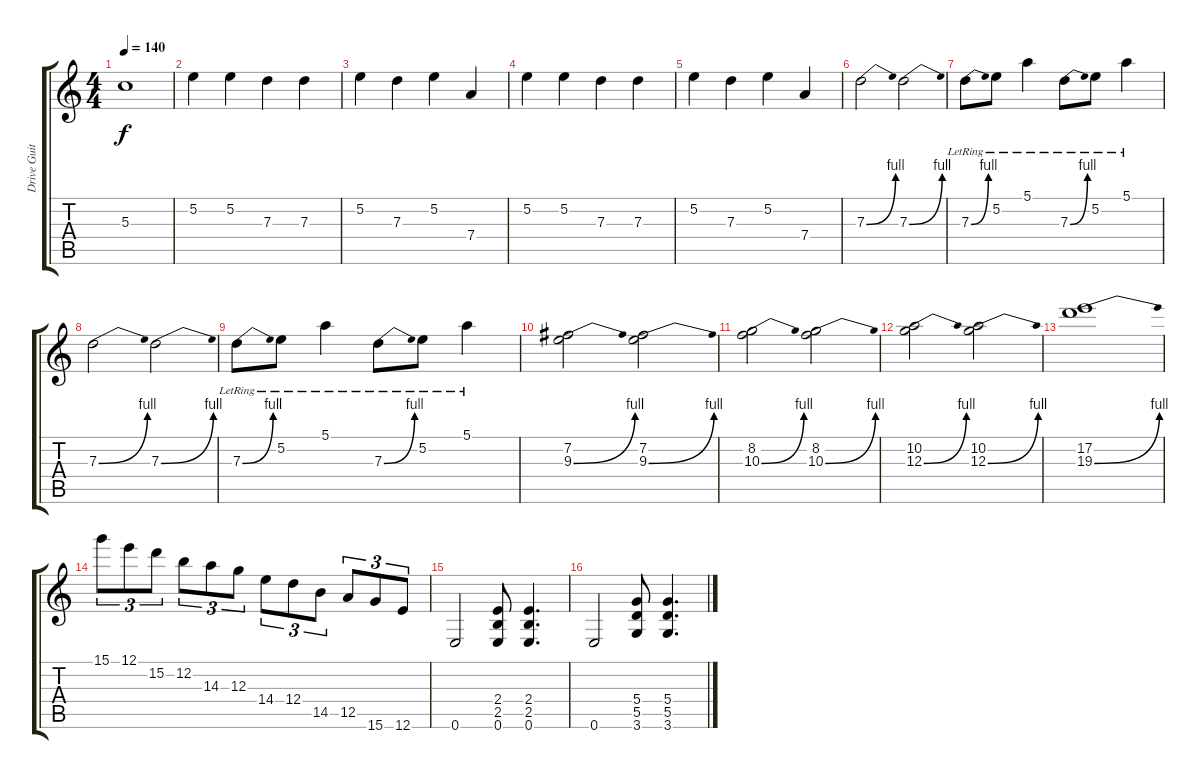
\track ("Drive Guitar" "Drive Guit") {instrument electricguitarjazz}
\staff {score tabs}
\tuning (E4 B3 G3 D3 A2 E2) {hide}
\ts (4 4)
\tempo 140
\clef g2
\ks c
5.3{t}.1{dy f} |
5.2.4 5.2.4 7.3.4 7.3.4 |
5.2.4 7.3.4 5.2.4 7.4.4 |
5.2.4 5.2.4 7.3.4 7.3.4 |
5.2.4 7.3.4 5.2.4 7.4.4 |
7.3{be (bend 0 0 60 4)}.2 7.3{be (bend 0 0 60 4)}.2 |
7.3{be (bend 0 0 60 4) lr}.8 5.2{lr}.8 5.1{lr}.4 7.3{be (bend 0 0 60 4) lr}.8 5.2{lr}.8 5.1{lr}.4 |
7.3{be (bend 0 0 60 4)}.2 7.3{be (bend 0 0 60 4)}.2 |
7.3{be (bend 0 0 60 4) lr}.8 5.2{lr}.8 5.1{lr}.4 7.3{be (bend 0 0 60 4) lr}.8 5.2{lr}.8 5.1{lr}.4 |
(7.2 9.3{be (bend 0 0 60 4)}).2 (7.2 9.3{be (bend 0 0 60 4)}).2 |
(8.2 10.3{be (bend 0 0 60 4)}).2 (8.2 10.3{be (bend 0 0 60 4)}).2 |
(10.2 12.3{be (bend 0 0 60 4)}).2 (10.2 12.3{be (bend 0 0 60 4)}).2 |
(17.2 19.3{be (bend 0 0 60 4)}).1 |
15.1.8{tu (3 2)} 12.1.8{tu (3 2)} 15.2.8{tu (3 2)} 12.2.8{tu (3 2)} 14.3.8{tu (3 2)} 12.3.8{tu (3 2)} 14.4.8{tu (3 2)} 12.4.8{tu (3 2)} 14.5.8{tu (3 2)} 12.5.8{tu (3 2)} 15.6.8{tu (3 2)} 12.6.8{tu (3 2)} |
0.6.2 (2.4 2.5 0.6).8 (2.4 2.5 0.6).4{d} |
0.6.2 (5.4 5.5 3.6).8 (5.4 5.5 3.6).4{d}
